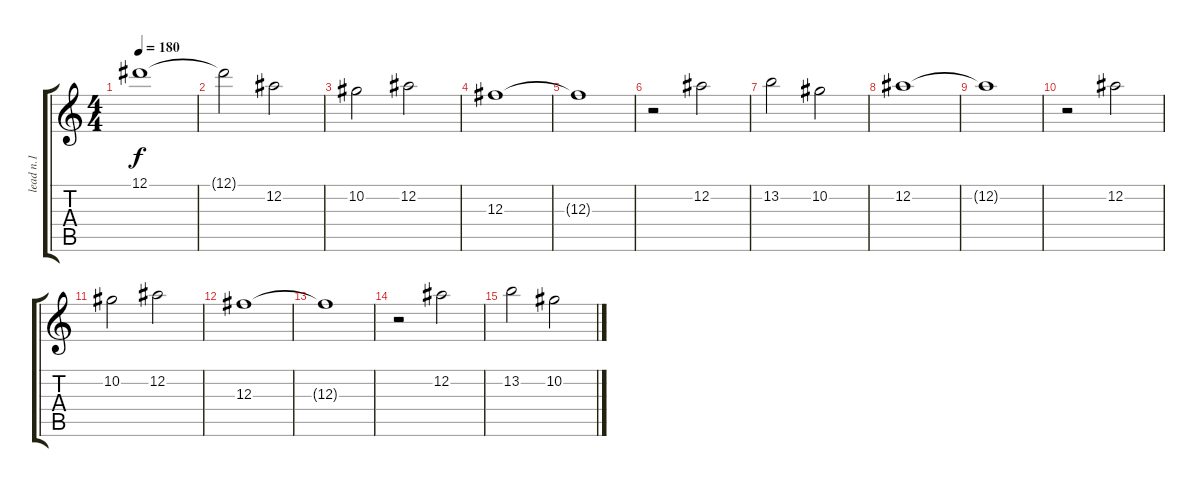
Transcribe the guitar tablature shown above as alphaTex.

\track ("lead n.1" "lead n.1") {instrument distortionguitar}
\staff {score tabs}
\tuning (Eb4 Bb3 Gb3 Db3 Ab2 Eb2) {hide}
\ts (4 4)
\tempo 180
\clef g2
\ks c
12.1{t}.1{dy f} |
12.1{t}.2 12.2.2 |
10.2.2 12.2.2 |
12.3.1 |
12.3{t}.1 |
r.2 12.2.2 |
13.2.2 10.2.2 |
12.2.1 |
12.2{t}.1 |
r.2 12.2.2 |
10.2.2 12.2.2 |
12.3.1 |
12.3{t}.1 |
r.2 12.2.2 |
13.2.2 10.2.2
